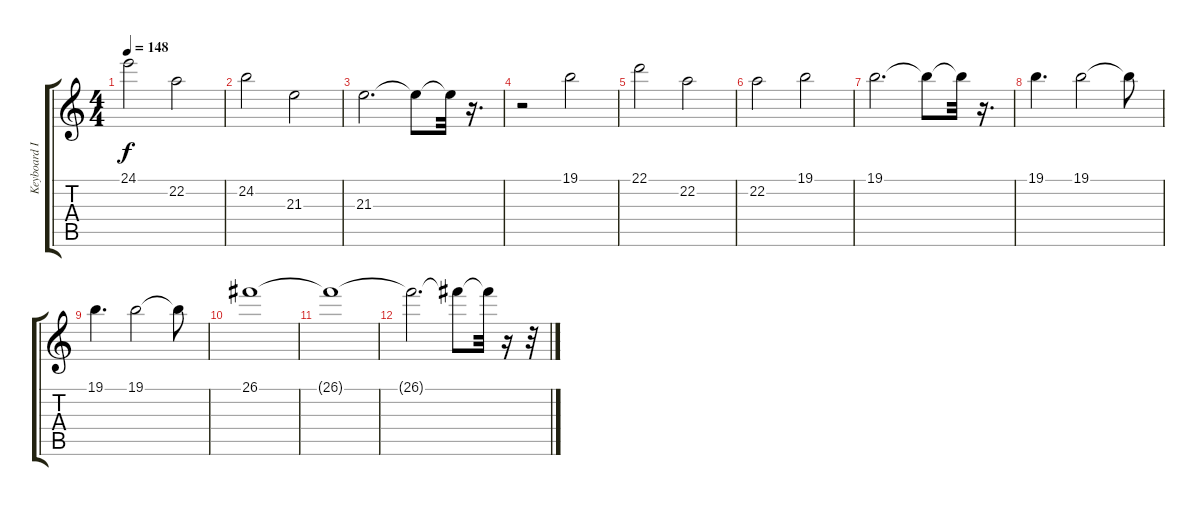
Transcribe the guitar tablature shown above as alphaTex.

\track ("Keyboard II" "Keyboard I") {instrument stringensemble1}
\staff {score tabs}
\tuning (E4 B3 G3 D3 A2 E2) {hide}
\ts (4 4)
\tempo 148
\clef g2
\ks c
24.1.2{dy f} 22.2.2 |
24.2.2 21.3.2 |
21.3.2{d} 21.3{t}.8 21.3{t}.32 r.16{d} |
r.2 19.1.2 |
22.1.2 22.2.2 |
22.2.2 19.1.2 |
19.1.2{d} 19.1{t}.8 19.1{t}.32 r.16{d} |
19.1.4{d} 19.1.2 19.1{t}.8 |
19.1.4{d} 19.1.2 19.1{t}.8 |
26.1.1 |
26.1{t}.1 |
26.1{t}.2{d} 26.1{t}.8 26.1{t}.32 r.16 r.32
